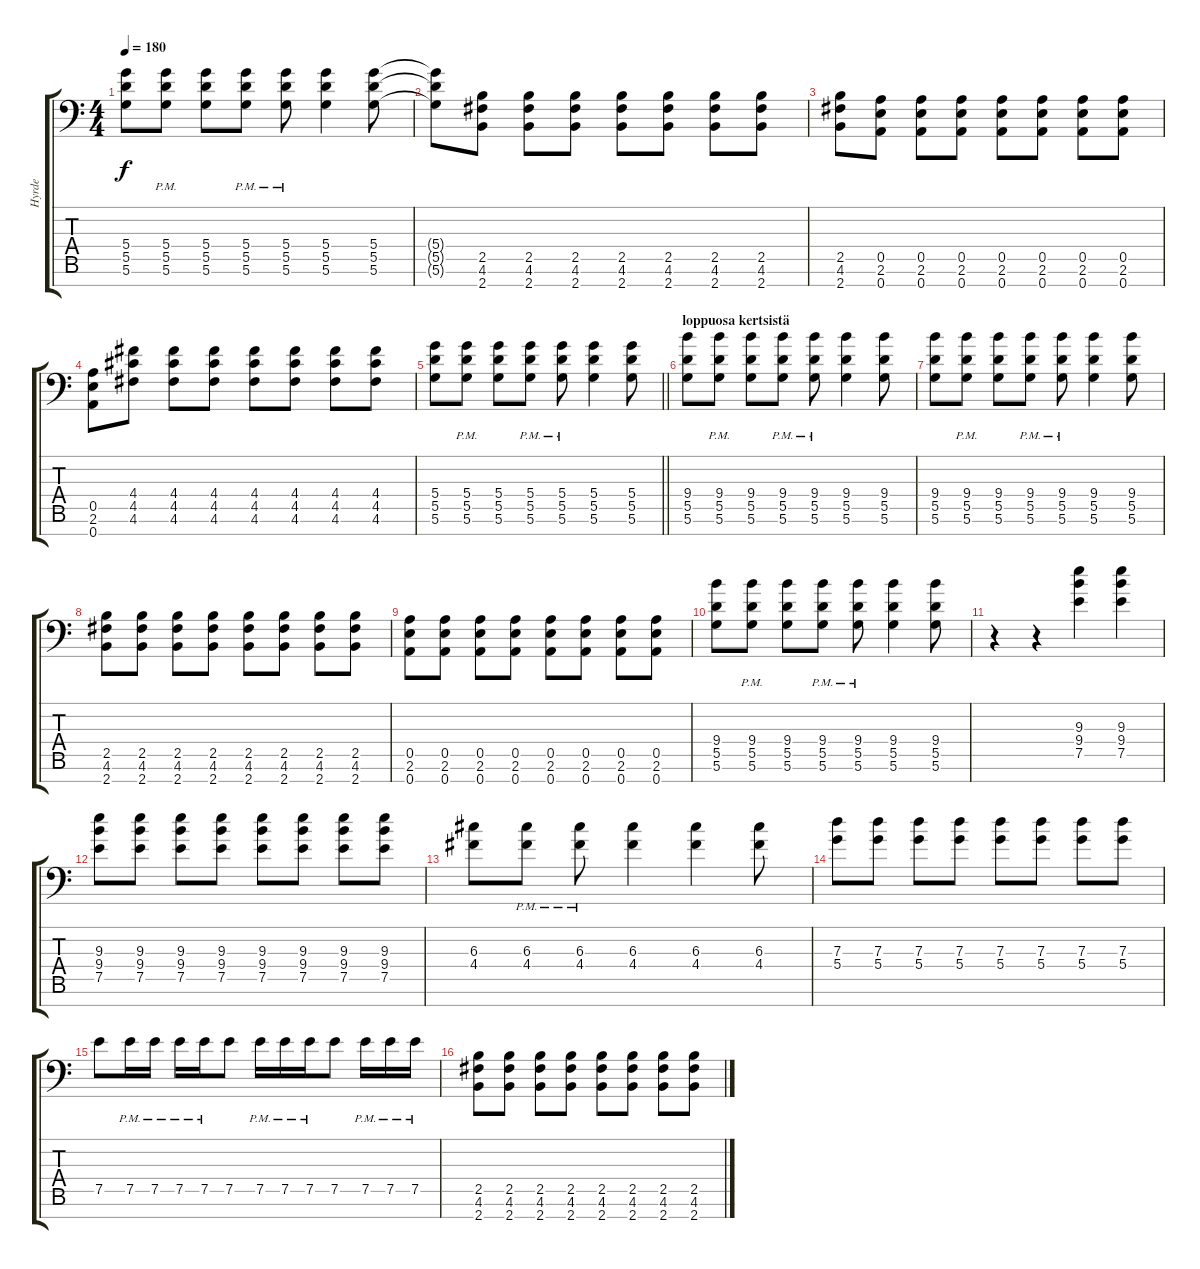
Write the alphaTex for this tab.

\track ("Hyrde" "Hyrde") {instrument distortionguitar}
\staff {score tabs}
\tuning (E4 B3 G3 D3 A2 D2 A1) {hide}
\ts (4 4)
\tempo 180
\clef f4
\ks c
(5.4 5.5 5.6).8{dy f} (5.4{pm} 5.5{pm} 5.6{pm}).8 (5.4 5.5 5.6).8 (5.4{pm} 5.5{pm} 5.6{pm}).8 (5.4{pm} 5.5{pm} 5.6{pm}).8 (5.4 5.5 5.6).4 (5.4 5.5 5.6).8 |
(5.4{t} 5.5{t} 5.6{t}).8 (2.5 4.6 2.7).8 (2.5 4.6 2.7).8 (2.5 4.6 2.7).8 (2.5 4.6 2.7).8 (2.5 4.6 2.7).8 (2.5 4.6 2.7).8 (2.5 4.6 2.7).8 |
(2.5 4.6 2.7).8 (0.5 2.6 0.7).8 (0.5 2.6 0.7).8 (0.5 2.6 0.7).8 (0.5 2.6 0.7).8 (0.5 2.6 0.7).8 (0.5 2.6 0.7).8 (0.5 2.6 0.7).8 |
(0.5 2.6 0.7).8 (4.4 4.5 4.6).8 (4.4 4.5 4.6).8 (4.4 4.5 4.6).8 (4.4 4.5 4.6).8 (4.4 4.5 4.6).8 (4.4 4.5 4.6).8 (4.4 4.5 4.6).8 |
\barLineRight lightlight
(5.4 5.5 5.6).8 (5.4{pm} 5.5{pm} 5.6{pm}).8 (5.4 5.5 5.6).8 (5.4{pm} 5.5{pm} 5.6{pm}).8 (5.4{pm} 5.5{pm} 5.6{pm}).8 (5.4 5.5 5.6).4 (5.4 5.5 5.6).8 |
\section ("" "loppuosa kertsistä")
(9.4 5.5 5.6).8 (9.4{pm} 5.5{pm} 5.6{pm}).8 (9.4 5.5 5.6).8 (9.4{pm} 5.5{pm} 5.6{pm}).8 (9.4{pm} 5.5{pm} 5.6{pm}).8 (9.4 5.5 5.6).4 (9.4 5.5 5.6).8 |
(9.4 5.5 5.6).8 (9.4{pm} 5.5{pm} 5.6{pm}).8 (9.4 5.5 5.6).8 (9.4{pm} 5.5{pm} 5.6{pm}).8 (9.4{pm} 5.5{pm} 5.6{pm}).8 (9.4 5.5 5.6).4 (9.4 5.5 5.6).8 |
(2.5 4.6 2.7).8 (2.5 4.6 2.7).8 (2.5 4.6 2.7).8 (2.5 4.6 2.7).8 (2.5 4.6 2.7).8 (2.5 4.6 2.7).8 (2.5 4.6 2.7).8 (2.5 4.6 2.7).8 |
(0.5 2.6 0.7).8 (0.5 2.6 0.7).8 (0.5 2.6 0.7).8 (0.5 2.6 0.7).8 (0.5 2.6 0.7).8 (0.5 2.6 0.7).8 (0.5 2.6 0.7).8 (0.5 2.6 0.7).8 |
(9.4 5.5 5.6).8 (9.4{pm} 5.5{pm} 5.6{pm}).8 (9.4 5.5 5.6).8 (9.4{pm} 5.5{pm} 5.6{pm}).8 (9.4{pm} 5.5{pm} 5.6{pm}).8 (9.4 5.5 5.6).4 (9.4 5.5 5.6).8 |
r.4 r.4 (9.3 9.4 7.5).4 (9.3 9.4 7.5).4 |
(9.3 9.4 7.5).8 (9.3 9.4 7.5).8 (9.3 9.4 7.5).8 (9.3 9.4 7.5).8 (9.3 9.4 7.5).8 (9.3 9.4 7.5).8 (9.3 9.4 7.5).8 (9.3 9.4 7.5).8 |
(6.3 4.4).8 (6.3{pm} 4.4{pm}).8 (6.3{pm} 4.4{pm}).8 (6.3 4.4).4 (6.3 4.4).4 (6.3 4.4).8 |
(7.3 5.4).8 (7.3 5.4).8 (7.3 5.4).8 (7.3 5.4).8 (7.3 5.4).8 (7.3 5.4).8 (7.3 5.4).8 (7.3 5.4).8 |
7.5.8 7.5{pm}.16 7.5{pm}.16 7.5{pm}.16 7.5{pm}.16 7.5.8 7.5{pm}.16 7.5{pm}.16 7.5{pm}.16 7.5.8 7.5{pm}.16 7.5{pm}.16 7.5{pm}.16 |
(2.5 4.6 2.7).8 (2.5 4.6 2.7).8 (2.5 4.6 2.7).8 (2.5 4.6 2.7).8 (2.5 4.6 2.7).8 (2.5 4.6 2.7).8 (2.5 4.6 2.7).8 (2.5 4.6 2.7).8
